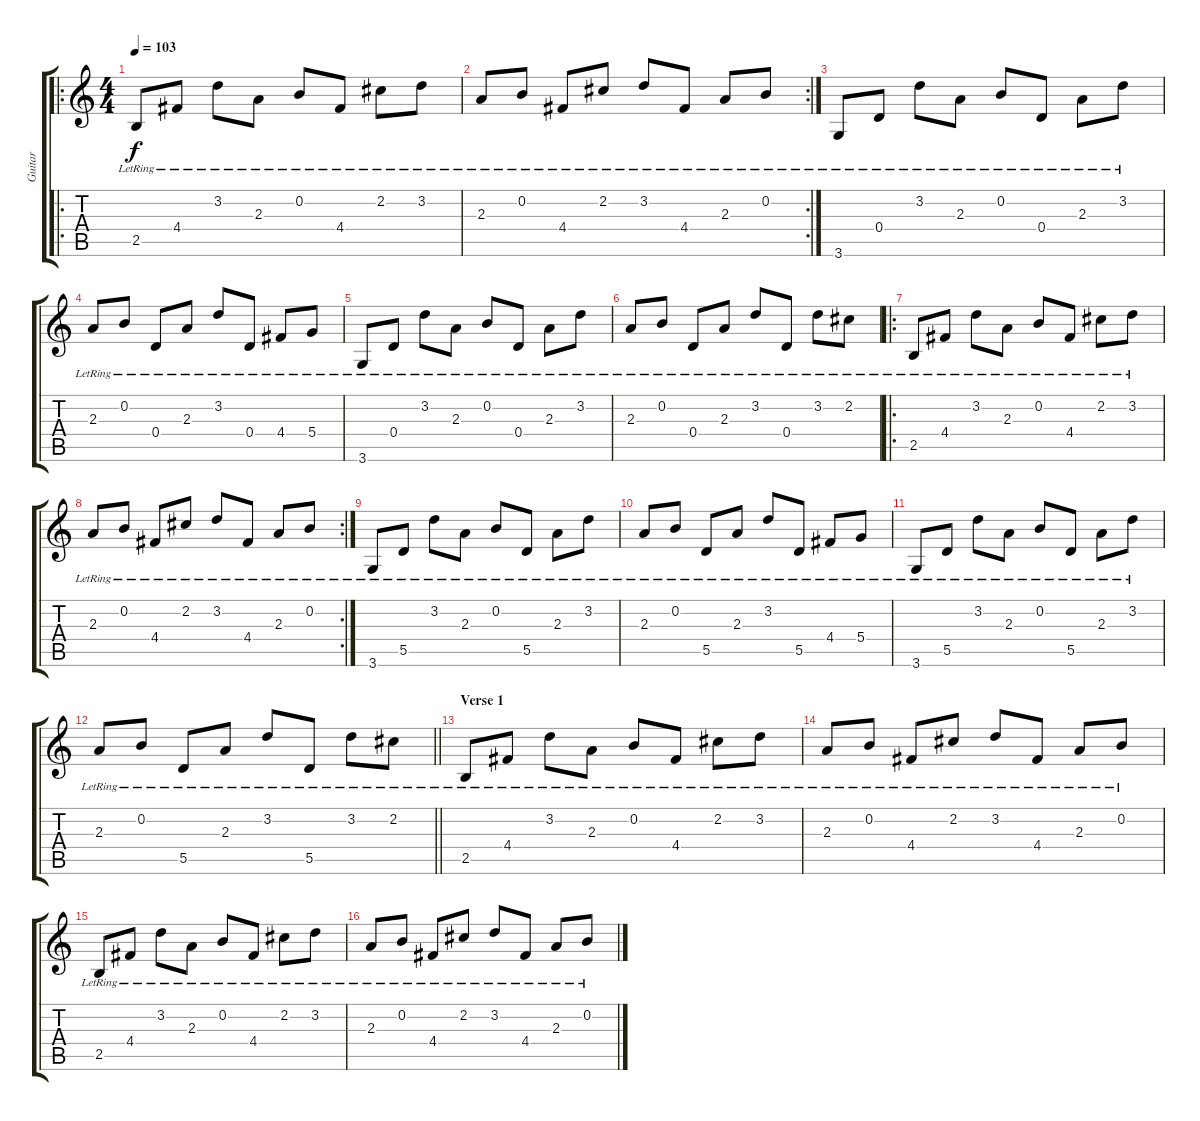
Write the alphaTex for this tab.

\track ("Guitar" "Guitar") {instrument acousticguitarnylon}
\staff {score tabs}
\tuning (E4 B3 G3 D3 A2 E2) {hide}
\ro
\ts (4 4)
\tempo 103
\clef g2
\ks c
2.5{lr}.8{dy f instrument acousticguitarnylon} 4.4{lr}.8 3.2{lr}.8 2.3{lr}.8 0.2{lr}.8 4.4{lr}.8 2.2{lr}.8 3.2{lr}.8 |
\rc 2
2.3{lr}.8 0.2{lr}.8 4.4{lr}.8 2.2{lr}.8 3.2{lr}.8 4.4{lr}.8 2.3{lr}.8 0.2{lr}.8 |
3.6{lr}.8 0.4{lr}.8 3.2{lr}.8 2.3{lr}.8 0.2{lr}.8 0.4{lr}.8 2.3{lr}.8 3.2{lr}.8 |
2.3{lr}.8 0.2{lr}.8 0.4{lr}.8 2.3{lr}.8 3.2{lr}.8 0.4{lr}.8 4.4{lr}.8 5.4{lr}.8 |
3.6{lr}.8 0.4{lr}.8 3.2{lr}.8 2.3{lr}.8 0.2{lr}.8 0.4{lr}.8 2.3{lr}.8 3.2{lr}.8 |
2.3{lr}.8 0.2{lr}.8 0.4{lr}.8 2.3{lr}.8 3.2{lr}.8 0.4{lr}.8 3.2{lr}.8 2.2{lr}.8 |
\ro
2.5{lr}.8 4.4{lr}.8 3.2{lr}.8 2.3{lr}.8 0.2{lr}.8 4.4{lr}.8 2.2{lr}.8 3.2{lr}.8 |
\rc 2
2.3{lr}.8 0.2{lr}.8 4.4{lr}.8 2.2{lr}.8 3.2{lr}.8 4.4{lr}.8 2.3{lr}.8 0.2{lr}.8 |
3.6{lr}.8 5.5{lr}.8 3.2{lr}.8 2.3{lr}.8 0.2{lr}.8 5.5{lr}.8 2.3{lr}.8 3.2{lr}.8 |
2.3{lr}.8 0.2{lr}.8 5.5{lr}.8 2.3{lr}.8 3.2{lr}.8 5.5{lr}.8 4.4{lr}.8 5.4{lr}.8 |
3.6{lr}.8 5.5{lr}.8 3.2{lr}.8 2.3{lr}.8 0.2{lr}.8 5.5{lr}.8 2.3{lr}.8 3.2{lr}.8 |
\barLineRight lightlight
2.3{lr}.8 0.2{lr}.8 5.5{lr}.8 2.3{lr}.8 3.2{lr}.8 5.5{lr}.8 3.2{lr}.8 2.2{lr}.8 |
\section ("" "Verse 1")
2.5{lr}.8 4.4{lr}.8 3.2{lr}.8 2.3{lr}.8 0.2{lr}.8 4.4{lr}.8 2.2{lr}.8 3.2{lr}.8 |
2.3{lr}.8 0.2{lr}.8 4.4{lr}.8 2.2{lr}.8 3.2{lr}.8 4.4{lr}.8 2.3{lr}.8 0.2{lr}.8 |
2.5{lr}.8 4.4{lr}.8 3.2{lr}.8 2.3{lr}.8 0.2{lr}.8 4.4{lr}.8 2.2{lr}.8 3.2{lr}.8 |
2.3{lr}.8 0.2{lr}.8 4.4{lr}.8 2.2{lr}.8 3.2{lr}.8 4.4{lr}.8 2.3{lr}.8 0.2{lr}.8
